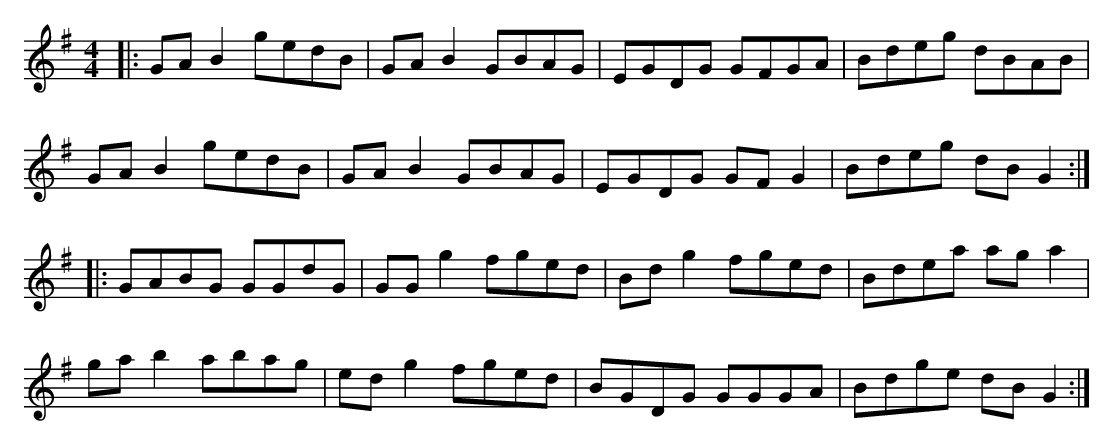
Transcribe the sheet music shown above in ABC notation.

X:1
M:4/4
K:G
|:GAB2 gedB|GAB2 GBAG|EGDG GFGA|Bdeg dBAB|
GAB2 gedB|GAB2 GBAG|EGDG GFG2|Bdeg dBG2:|
|:GABG GGdG|GGg2 fged|Bdg2 fged|Bdea aga2|
gab2 abag|edg2 fged|BGDG GGGA|Bdge dBG2:|
